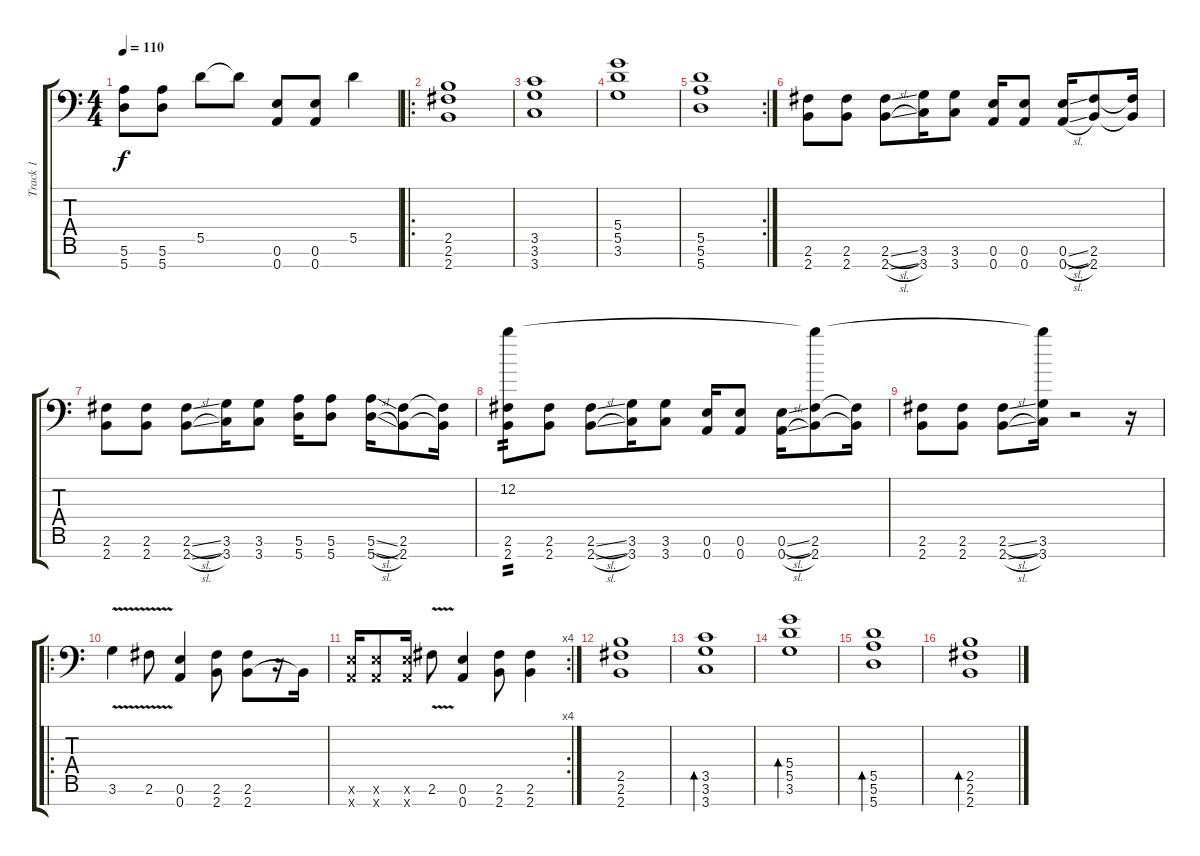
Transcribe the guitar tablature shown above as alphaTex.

\track ("Track 1" "Track 1") {instrument distortionguitar}
\staff {score tabs}
\tuning (E4 B3 G3 D3 A2 E2 A1) {hide}
\ts (4 4)
\tempo 110
\clef f4
\ks c
(5.6 5.7).8{dy f} (5.6 5.7).8 5.5.8 5.5{t}.8 (0.6 0.7).8 (0.6 0.7).8 5.5.4 |
\ro
(2.5 2.6 2.7).1 |
(3.5 3.6 3.7).1 |
(5.4 5.5 3.6).1 |
\rc 2
(5.5 5.6 5.7).1 |
(2.6 2.7).8 (2.6 2.7).8 (2.6{sl} 2.7{sl}).8 (3.6 3.7).16 (3.6 3.7).8 (0.6 0.7).16 (0.6 0.7).8 (0.6{sl} 0.7{sl}).16 (2.6 2.7).8 (2.6{t} 2.7{t}).16 |
(2.6 2.7).8 (2.6 2.7).8 (2.6{sl} 2.7{sl}).8 (3.6 3.7).16 (3.6 3.7).8 (5.6 5.7).16 (5.6 5.7).8 (5.6{sl} 5.7{sl}).16 (2.6 2.7).8 (2.6{t} 2.7{t}).16 |
(12.2 2.6 2.7).8{tp 2} (2.6 2.7).8 (2.6{sl} 2.7{sl}).8 (3.6 3.7).16 (3.6 3.7).8 (0.6 0.7).16 (0.6 0.7).8 (0.6{sl} 0.7{sl}).16 (12.2{t} 2.6 2.7).8 (2.6{t} 2.7{t}).16 |
(2.6 2.7).8 (2.6 2.7).8 (2.6{sl} 2.7{sl}).8 (12.2{t} 3.6 3.7).16 r.2 r.16 |
\ro
3.6{v}.4 2.6{v}.8 (0.6 0.7).4 (2.6 2.7).8 (2.6 2.7).8 r.16 2.7{t}.16 |
\rc 4
(0.6{x} 0.7{x}).16 (0.6{x} 0.7{x}).8 (0.6{x} 0.7{x}).16 2.6{v}.8 (0.6 0.7).4 (2.6 2.7).8 (2.6 2.7).4 |
(2.5 2.6 2.7).1 |
(3.5 3.6 3.7).1{bd 480 volume 6 instrument distortionguitar} |
(5.4 5.5 3.6).1{bd 480} |
(5.5 5.6 5.7).1{bd 480} |
(2.5 2.6 2.7).1{bd 480}
